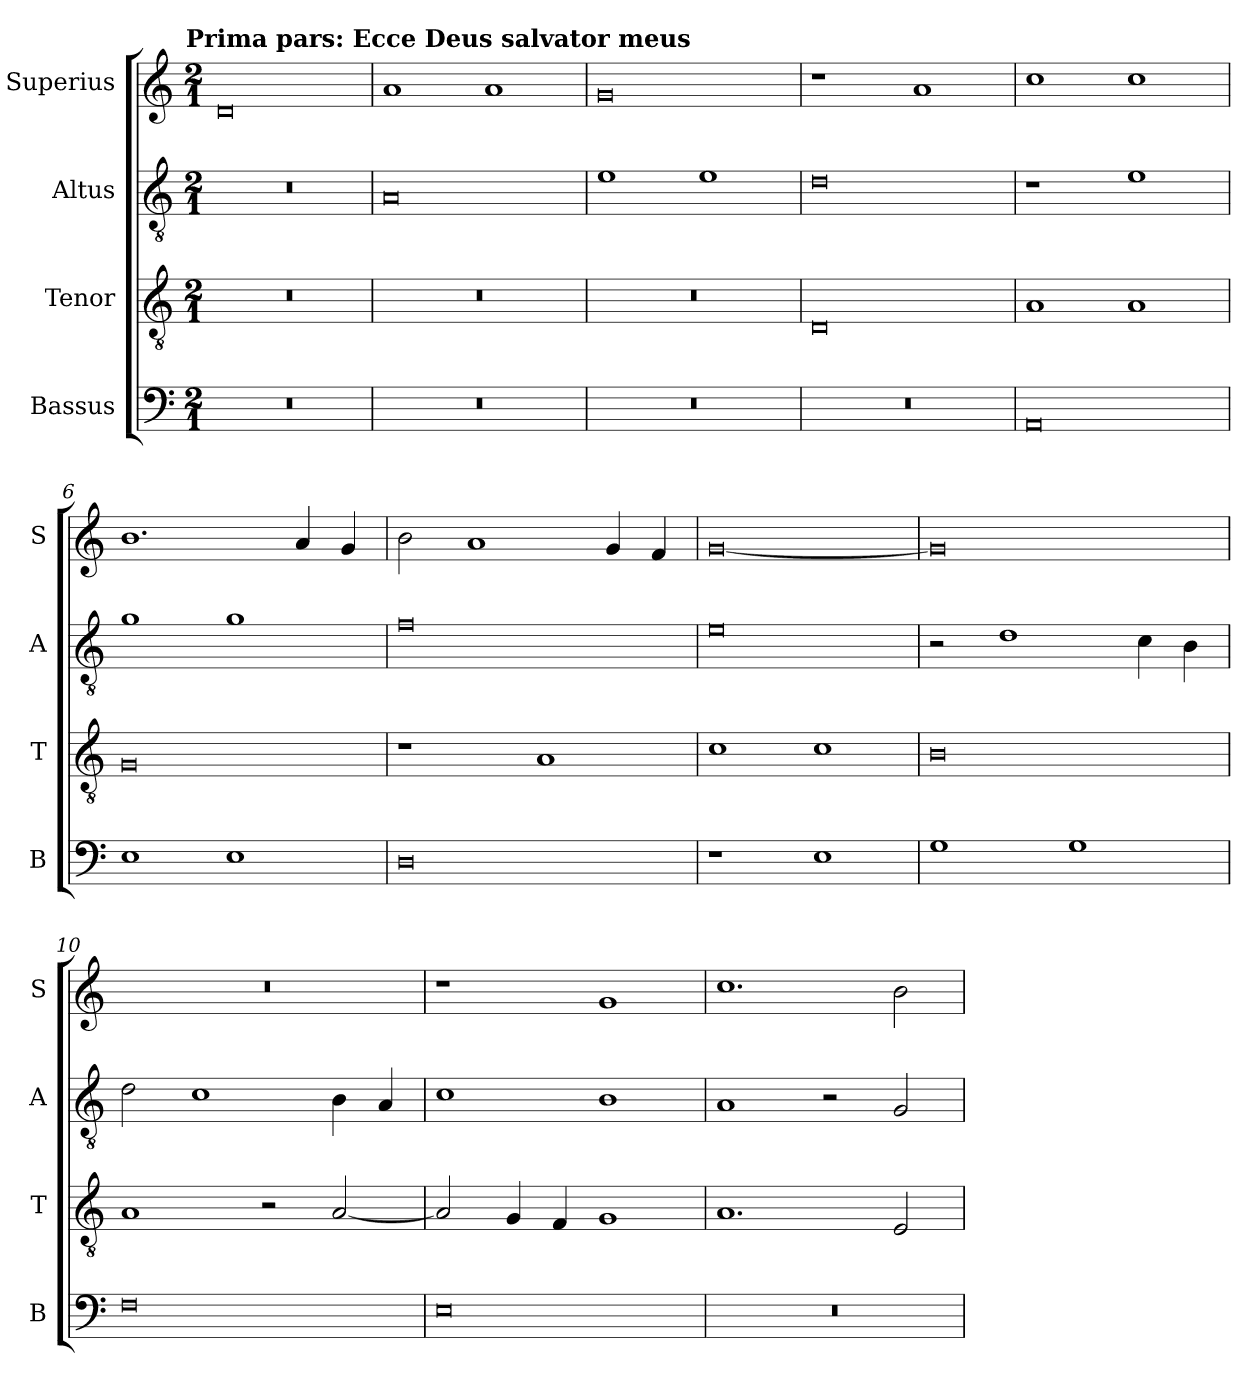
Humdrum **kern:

**kern	**kern	**kern	**kern
*part4	*part3	*part2	*part1
*staff4	*staff3	*staff2	*staff1
*I"Bassus	*I"Tenor	*I"Altus	*I"Superius
*I'B	*I'T	*I'A	*I'S
*clefF4	*clefGv2	*clefGv2	*clefG2
*k[]	*k[]	*k[]	*k[]
*C:	*C:	*C:	*C:
!!LO:TX:omd:t=Prima pars&colon; Ecce Deus salvator meus
*M2/1	*M2/1	*M2/1	*M2/1
=1	=1	=1	=1
0r	0r	0r	0d
=2	=2	=2	=2
0r	0r	0A	1a
.	.	.	1a
=3	=3	=3	=3
0r	0r	1e	0g
.	.	1e	.
=4	=4	=4	=4
0r	0D	0d	1r
.	.	.	1a
=5	=5	=5	=5
0AA	1A	1r	1cc
.	1A	1e	1cc
=6	=6	=6	=6
1E	0G	1g	1.b
1E	.	1g	.
.	.	.	4a
.	.	.	4g
=7	=7	=7	=7
0D	1r	0f	2b
.	.	.	1a
.	1A	.	.
.	.	.	4g
.	.	.	4f
=8	=8	=8	=8
1r	1c	0e	[0g
1E	1c	.	.
=9	=9	=9	=9
1G	0B	2r	0g]
.	.	1d	.
1G	.	.	.
.	.	4c	.
.	.	4B	.
=10	=10	=10	=10
0F	1A	2d	0r
.	.	1c	.
.	2r	.	.
.	[2A	4B	.
.	.	4A	.
=11	=11	=11	=11
0E	2A]	1c	1r
.	4G	.	.
.	4F	.	.
.	1G	1B	1g
=12	=12	=12	=12
0r	1.A	1A	1.cc
.	.	2r	.
.	2E	2G	2b
=	=	=	=
*-	*-	*-	*-
